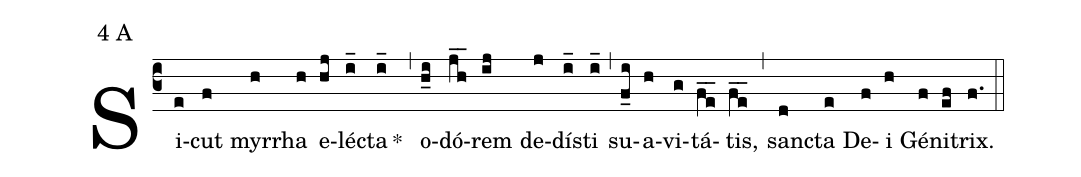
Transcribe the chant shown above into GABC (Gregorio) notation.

mode:4 A;
%%
(c3) Si(e)cut(f) myr(h)rha(h) e(hj)léc(i_)ta(i_) *()(,) o(h_i)dó(jh__)rem(ij) de(j)dís(i_)ti(i_) (,) su(f_i)a(h)vi(g)tá(fe__)tis,(fe__) (,) san(d)cta(e) De(f)i(h) Gé(f)ni(ef)trix.(f.) (::)
